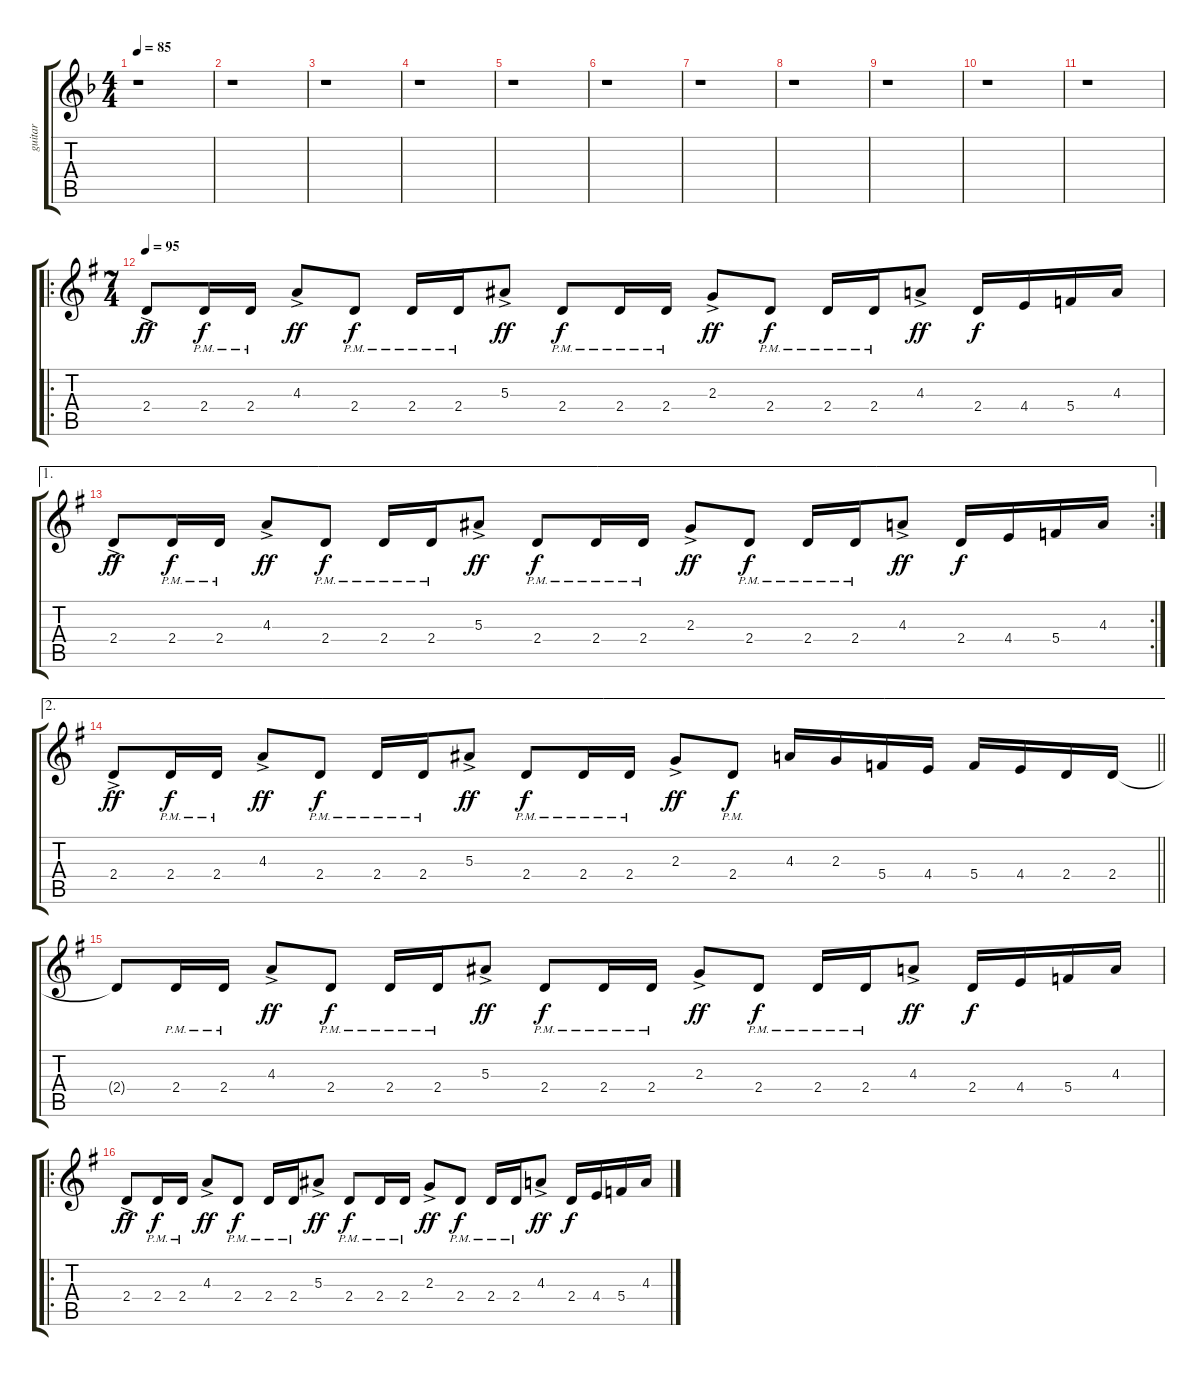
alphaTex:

\track ("guitar" "guitar") {instrument distortionguitar}
\staff {score tabs}
\tuning (D4 A3 F3 C3 G2 D2) {hide}
\ts (4 4)
\tempo 85
\clef g2
\ks f
r.1{dy ff instrument distortionguitar} |
r.1 |
r.1 |
r.1 |
r.1 |
r.1 |
r.1 |
r.1 |
r.1 |
r.1 |
r.1 |
\ro
\ts (7 4)
\tempo 95
\ks g
2.4{ac}.8 2.4{pm}.16{dy f} 2.4{pm}.16 4.3{ac}.8{dy ff} 2.4{pm}.8{dy f} 2.4{pm}.16 2.4{pm}.16 5.3{ac}.8{dy ff} 2.4{pm}.8{dy f} 2.4{pm}.16 2.4{pm}.16 2.3{ac}.8{dy ff} 2.4{pm}.8{dy f} 2.4{pm}.16 2.4{pm}.16 4.3{ac}.8{dy ff} 2.4.16{dy f} 4.4.16 5.4.16 4.3.16 |
\ae 1
\rc 2
2.4{ac}.8{dy ff} 2.4{pm}.16{dy f} 2.4{pm}.16 4.3{ac}.8{dy ff} 2.4{pm}.8{dy f} 2.4{pm}.16 2.4{pm}.16 5.3{ac}.8{dy ff} 2.4{pm}.8{dy f} 2.4{pm}.16 2.4{pm}.16 2.3{ac}.8{dy ff} 2.4{pm}.8{dy f} 2.4{pm}.16 2.4{pm}.16 4.3{ac}.8{dy ff} 2.4.16{dy f} 4.4.16 5.4.16 4.3.16 |
\ae 2
\barLineRight lightlight
2.4{ac}.8{dy ff} 2.4{pm}.16{dy f} 2.4{pm}.16 4.3{ac}.8{dy ff} 2.4{pm}.8{dy f} 2.4{pm}.16 2.4{pm}.16 5.3{ac}.8{dy ff} 2.4{pm}.8{dy f} 2.4{pm}.16 2.4{pm}.16 2.3{ac}.8{dy ff} 2.4{pm}.8{dy f} 4.3.16 2.3.16 5.4.16 4.4.16 5.4.16 4.4.16 2.4.16 2.4.16 |
2.4{t}.8 2.4{pm}.16 2.4{pm}.16 4.3{ac}.8{dy ff} 2.4{pm}.8{dy f} 2.4{pm}.16 2.4{pm}.16 5.3{ac}.8{dy ff} 2.4{pm}.8{dy f} 2.4{pm}.16 2.4{pm}.16 2.3{ac}.8{dy ff} 2.4{pm}.8{dy f} 2.4{pm}.16 2.4{pm}.16 4.3{ac}.8{dy ff} 2.4.16{dy f} 4.4.16 5.4.16 4.3.16 |
\ro
2.4{ac}.8{dy ff} 2.4{pm}.16{dy f} 2.4{pm}.16 4.3{ac}.8{dy ff} 2.4{pm}.8{dy f} 2.4{pm}.16 2.4{pm}.16 5.3{ac}.8{dy ff} 2.4{pm}.8{dy f} 2.4{pm}.16 2.4{pm}.16 2.3{ac}.8{dy ff} 2.4{pm}.8{dy f} 2.4{pm}.16 2.4{pm}.16 4.3{ac}.8{dy ff} 2.4.16{dy f} 4.4.16 5.4.16 4.3.16
